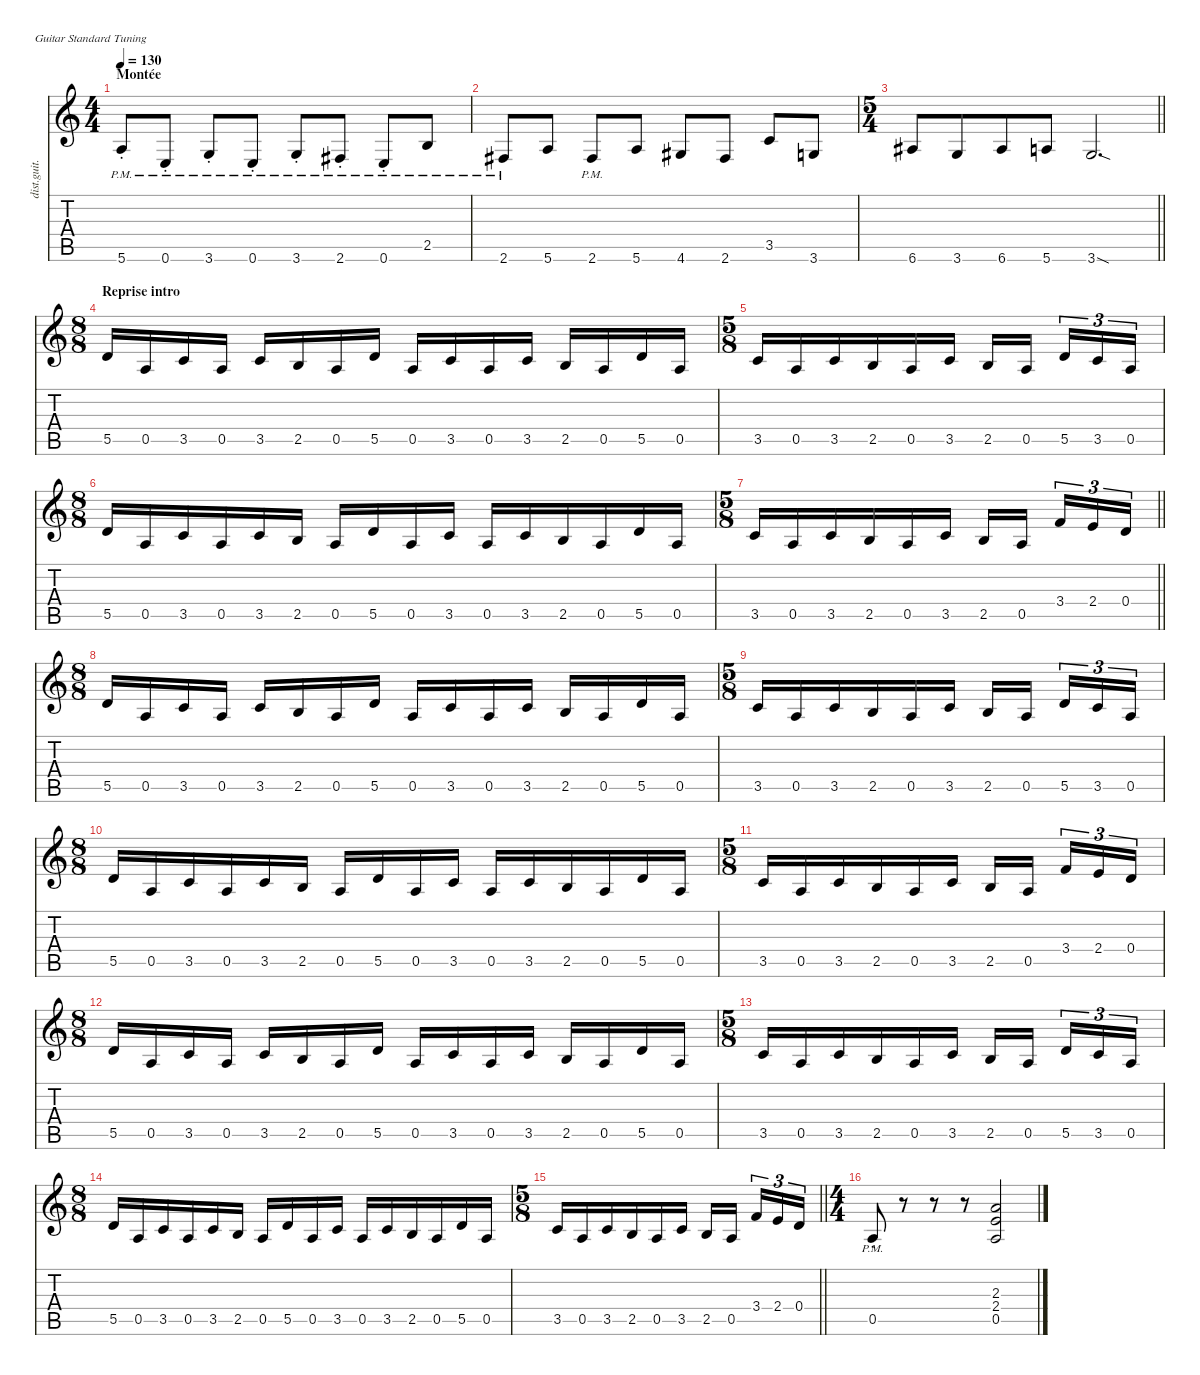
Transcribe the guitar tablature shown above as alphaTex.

\defaultSystemsLayout 4
\hideDynamics
\bracketExtendMode nobrackets
\track ("Hichem" "dist.guit.") {instrument distortionguitar}
\staff {score tabs}
\tuning (E4 B3 G3 D3 A2 E2)
\ts (4 4)
\section ("" "Montée")
\tempo 130
\clef g2
\ks c
5.6{pm st}.8{dy mp beam Up} 0.6{pm st}.8{beam Up} 3.6{pm st}.8{beam Up} 0.6{pm st}.8{beam Up} 3.6{pm st}.8{beam Up} 2.6{pm st acc #}.8{beam Up} 0.6{pm st}.8{beam Up} 2.5{pm}.8{dy mf beam Up} |
2.6{pm acc #}.8{beam Up} 5.6.8{dy f beam Up} 2.6{pm acc #}.8{dy mf beam Up} 5.6.8{dy f beam Up} 4.6{acc #}.8{dy mf beam Up} 2.6{acc #}.8{beam Up} 3.5.8{dy f beam Up} 3.6.8{beam Up} |
\ts (5 4)
\beaming (8 6 4)
\barLineRight lightlight
6.6{acc #}.8{beam Up} 3.6.8{beam Up} 6.6{acc #}.8{beam Up} 5.6.8{beam Up} 3.6{sod}.2{d dy ff beam Up} |
\ts (8 8)
\beaming (8 2 2 2 2)
\section ("" "Reprise intro")
5.5.16{dy f beam Up} 0.5.16{beam Up} 3.5.16{beam Up} 0.5.16{beam Up} 3.5.16{beam Up} 2.5.16{beam Up} 0.5.16{beam Up} 5.5.16{beam Up} 0.5.16{beam Up} 3.5.16{beam Up} 0.5.16{beam Up} 3.5.16{beam Up} 2.5.16{beam Up} 0.5.16{beam Up} 5.5.16{beam Up} 0.5.16{beam Up} |
\ts (5 8)
\beaming (8 3 2)
3.5.16{beam Up} 0.5.16{beam Up} 3.5.16{beam Up} 2.5.16{beam Up} 0.5.16{beam Up} 3.5.16{beam Up} 2.5.16{beam Up} 0.5.16{beam Up} 5.5.16{tu (3 2) beam Up} 3.5.16{tu (3 2) beam Up} 0.5.16{tu (3 2) beam Up} |
\ts (8 8)
\beaming (8 3 2 3)
5.5.16{beam Up} 0.5.16{beam Up} 3.5.16{beam Up} 0.5.16{beam Up} 3.5.16{beam Up} 2.5.16{beam Up} 0.5.16{beam Up} 5.5.16{beam Up} 0.5.16{beam Up} 3.5.16{beam Up} 0.5.16{beam Up} 3.5.16{beam Up} 2.5.16{beam Up} 0.5.16{beam Up} 5.5.16{beam Up} 0.5.16{beam Up} |
\ts (5 8)
\beaming (8 3 2)
\barLineRight lightlight
3.5.16{beam Up} 0.5.16{beam Up} 3.5.16{beam Up} 2.5.16{beam Up} 0.5.16{beam Up} 3.5.16{beam Up} 2.5.16{beam Up} 0.5.16{beam Up} 3.4.16{tu (3 2) beam Up} 2.4.16{tu (3 2) beam Up} 0.4.16{tu (3 2) beam Up} |
\ts (8 8)
\beaming (8 2 2 2 2)
5.5.16{beam Up} 0.5.16{beam Up} 3.5.16{beam Up} 0.5.16{beam Up} 3.5.16{beam Up} 2.5.16{beam Up} 0.5.16{beam Up} 5.5.16{beam Up} 0.5.16{beam Up} 3.5.16{beam Up} 0.5.16{beam Up} 3.5.16{beam Up} 2.5.16{beam Up} 0.5.16{beam Up} 5.5.16{beam Up} 0.5.16{beam Up} |
\ts (5 8)
\beaming (8 3 2)
3.5.16{beam Up} 0.5.16{beam Up} 3.5.16{beam Up} 2.5.16{beam Up} 0.5.16{beam Up} 3.5.16{beam Up} 2.5.16{beam Up} 0.5.16{beam Up} 5.5.16{tu (3 2) beam Up} 3.5.16{tu (3 2) beam Up} 0.5.16{tu (3 2) beam Up} |
\ts (8 8)
\beaming (8 3 2 3)
5.5.16{beam Up} 0.5.16{beam Up} 3.5.16{beam Up} 0.5.16{beam Up} 3.5.16{beam Up} 2.5.16{beam Up} 0.5.16{beam Up} 5.5.16{beam Up} 0.5.16{beam Up} 3.5.16{beam Up} 0.5.16{beam Up} 3.5.16{beam Up} 2.5.16{beam Up} 0.5.16{beam Up} 5.5.16{beam Up} 0.5.16{beam Up} |
\ts (5 8)
\beaming (8 3 2)
3.5.16{beam Up} 0.5.16{beam Up} 3.5.16{beam Up} 2.5.16{beam Up} 0.5.16{beam Up} 3.5.16{beam Up} 2.5.16{beam Up} 0.5.16{beam Up} 3.4.16{tu (3 2) beam Up} 2.4.16{tu (3 2) beam Up} 0.4.16{tu (3 2) beam Up} |
\ts (8 8)
\beaming (8 2 2 2 2)
5.5.16{beam Up} 0.5.16{beam Up} 3.5.16{beam Up} 0.5.16{beam Up} 3.5.16{beam Up} 2.5.16{beam Up} 0.5.16{beam Up} 5.5.16{beam Up} 0.5.16{beam Up} 3.5.16{beam Up} 0.5.16{beam Up} 3.5.16{beam Up} 2.5.16{beam Up} 0.5.16{beam Up} 5.5.16{beam Up} 0.5.16{beam Up} |
\ts (5 8)
\beaming (8 3 2)
3.5.16{beam Up} 0.5.16{beam Up} 3.5.16{beam Up} 2.5.16{beam Up} 0.5.16{beam Up} 3.5.16{beam Up} 2.5.16{beam Up} 0.5.16{beam Up} 5.5.16{tu (3 2) beam Up} 3.5.16{tu (3 2) beam Up} 0.5.16{tu (3 2) beam Up} |
\ts (8 8)
\beaming (8 3 2 3)
5.5.16{beam Up} 0.5.16{beam Up} 3.5.16{beam Up} 0.5.16{beam Up} 3.5.16{beam Up} 2.5.16{beam Up} 0.5.16{beam Up} 5.5.16{beam Up} 0.5.16{beam Up} 3.5.16{beam Up} 0.5.16{beam Up} 3.5.16{beam Up} 2.5.16{beam Up} 0.5.16{beam Up} 5.5.16{beam Up} 0.5.16{beam Up} |
\ts (5 8)
\beaming (8 3 2)
\barLineRight lightlight
3.5.16{beam Up} 0.5.16{beam Up} 3.5.16{beam Up} 2.5.16{beam Up} 0.5.16{beam Up} 3.5.16{beam Up} 2.5.16{beam Up} 0.5.16{beam Up} 3.4.16{tu (3 2) beam Up} 2.4.16{tu (3 2) beam Up} 0.4.16{tu (3 2) beam Up} |
\ts (4 4)
\beaming (8 2 2 2 2)
0.5{pm st}.8{beam Up} r.8{beam Down} r.8{beam Down} r.8{beam Down} (2.3 2.4 0.5).2{beam Up}
